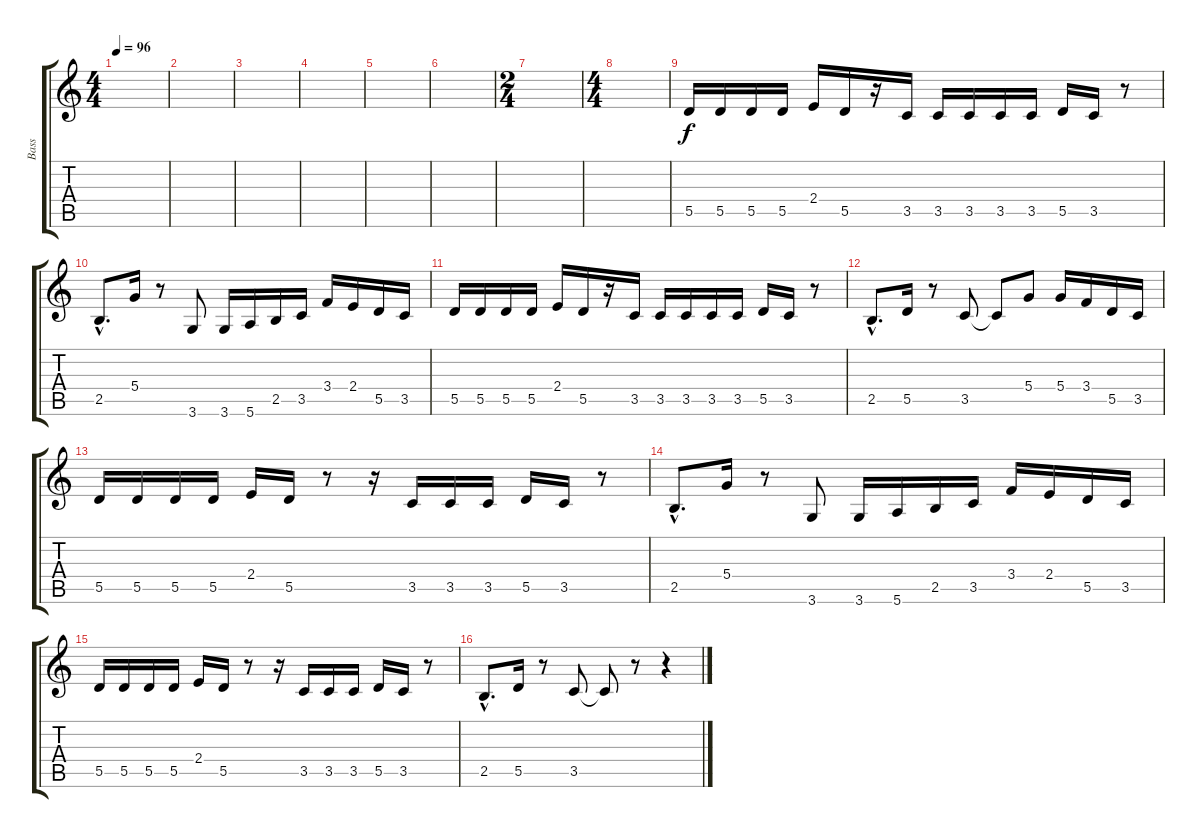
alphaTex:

\track ("Bass" "Bass") {instrument slapbass1}
\staff {score tabs}
\tuning (E4 B3 G3 D3 A2 E2) {hide}
\ts (4 4)
\tempo 96
\clef g2
\ks c
|
|
|
|
|
|
\ts (2 4)
|
\ts (4 4)
|
5.5.16 5.5.16 5.5.16 5.5.16 2.4.16 5.5.16 r.16 3.5.16 3.5.16 3.5.16 3.5.16 3.5.16 5.5.16 3.5.16 r.8 |
2.5{hac}.8{d} 5.4.16 r.8 3.6.8 3.6.16 5.6.16 2.5.16 3.5.16 3.4.16 2.4.16 5.5.16 3.5.16 |
5.5.16 5.5.16 5.5.16 5.5.16 2.4.16 5.5.16 r.16 3.5.16 3.5.16 3.5.16 3.5.16 3.5.16 5.5.16 3.5.16 r.8 |
2.5{hac}.8{d} 5.5.16 r.8 3.5.8 3.5{t}.8 5.4.8 5.4.16 3.4.16 5.5.16 3.5.16 |
5.5.16 5.5.16 5.5.16 5.5.16 2.4.16 5.5.16 r.8 r.16 3.5.16 3.5.16 3.5.16 5.5.16 3.5.16 r.8 |
2.5{hac}.8{d} 5.4.16 r.8 3.6.8 3.6.16 5.6.16 2.5.16 3.5.16 3.4.16 2.4.16 5.5.16 3.5.16 |
5.5.16 5.5.16 5.5.16 5.5.16 2.4.16 5.5.16 r.8 r.16 3.5.16 3.5.16 3.5.16 5.5.16 3.5.16 r.8 |
2.5{hac}.8{d} 5.5.16 r.8 3.5.8 3.5{t}.8 r.8 r.4
